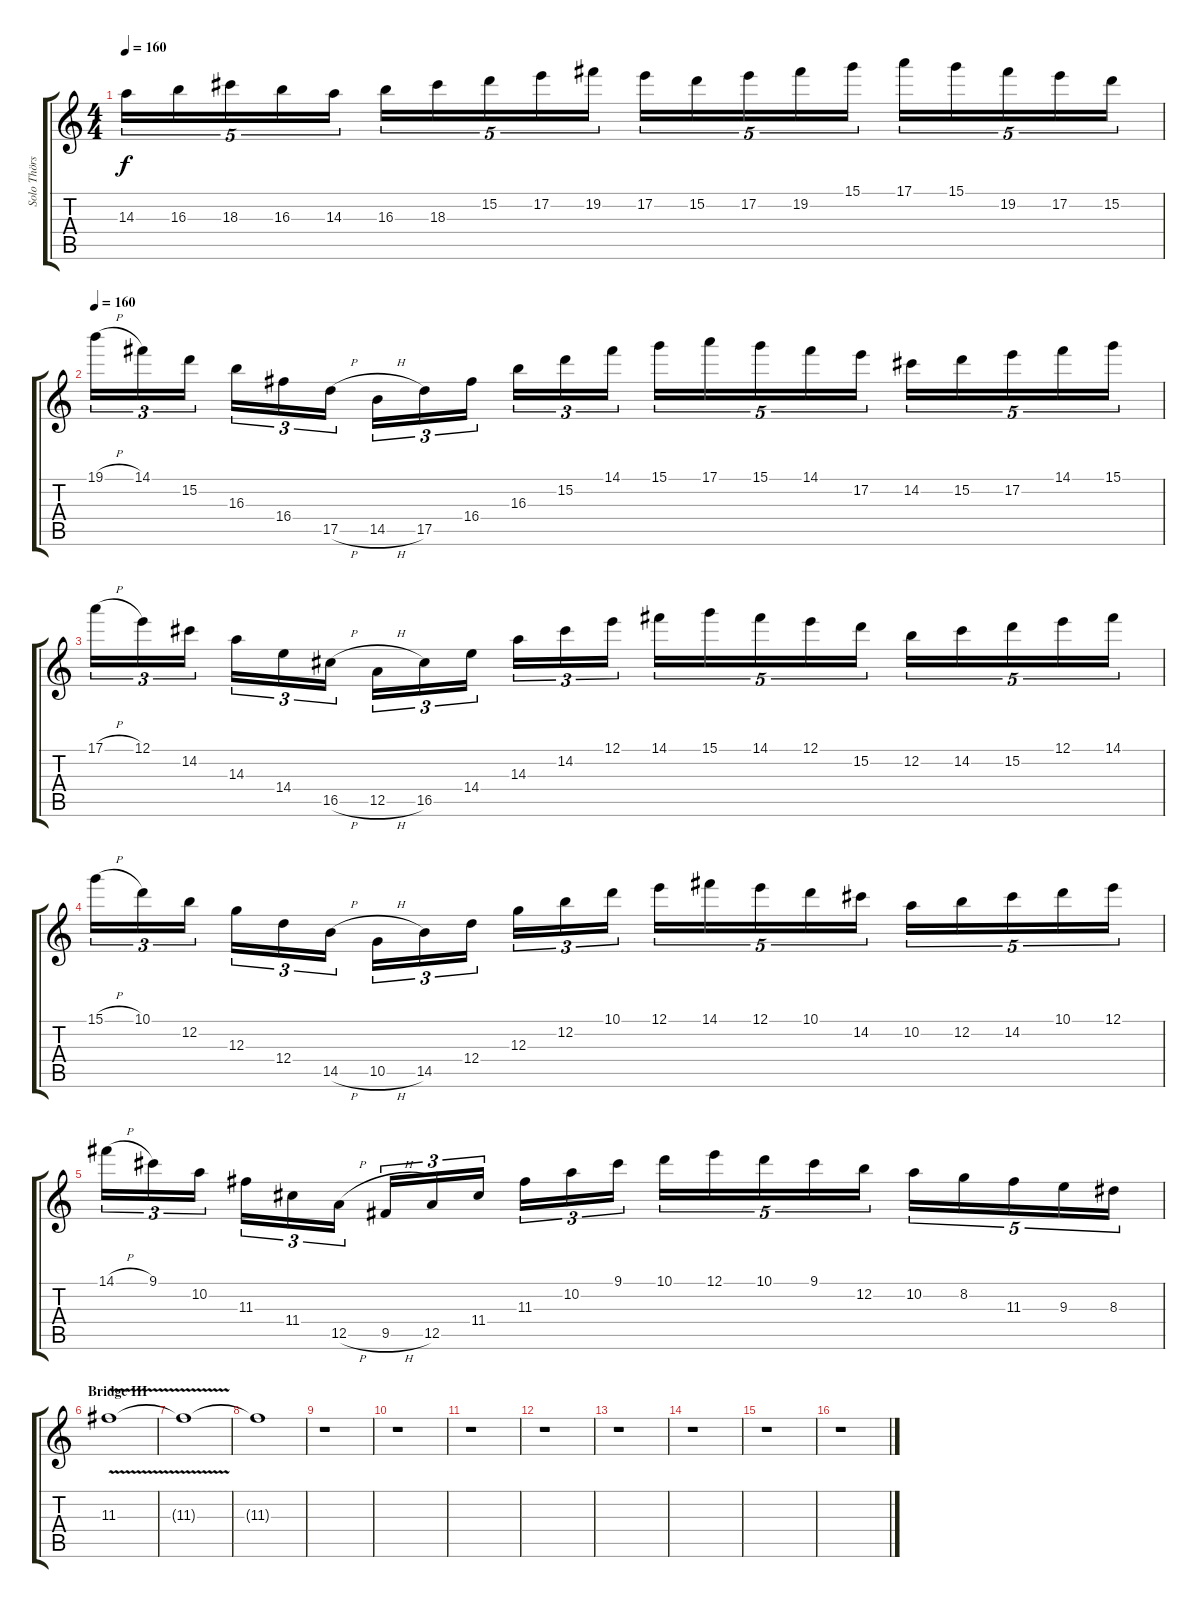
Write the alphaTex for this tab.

\track ("Solo Thörsen" "Solo Thörs") {instrument distortionguitar}
\staff {score tabs}
\tuning (E4 B3 G3 D3 A2 E2) {hide}
\ts (4 4)
\tempo 160
\clef g2
\ks c
14.3.16{tu (5 4) dy f} 16.3.16{tu (5 4)} 18.3.16{tu (5 4)} 16.3.16{tu (5 4)} 14.3.16{tu (5 4)} 16.3.16{tu (5 4)} 18.3.16{tu (5 4)} 15.2.16{tu (5 4)} 17.2.16{tu (5 4)} 19.2.16{tu (5 4)} 17.2.16{tu (5 4)} 15.2.16{tu (5 4)} 17.2.16{tu (5 4)} 19.2.16{tu (5 4)} 15.1.16{tu (5 4)} 17.1.16{tu (5 4)} 15.1.16{tu (5 4)} 19.2.16{tu (5 4)} 17.2.16{tu (5 4)} 15.2.16{tu (5 4)} |
\tempo 160
19.1{h}.16{tu (3 2)} 14.1.16{tu (3 2)} 15.2.16{tu (3 2)} 16.3.16{tu (3 2)} 16.4.16{tu (3 2)} 17.5{h}.16{tu (3 2)} 14.5{h}.16{tu (3 2)} 17.5.16{tu (3 2)} 16.4.16{tu (3 2)} 16.3.16{tu (3 2)} 15.2.16{tu (3 2)} 14.1.16{tu (3 2)} 15.1.16{tu (5 4)} 17.1.16{tu (5 4)} 15.1.16{tu (5 4)} 14.1.16{tu (5 4)} 17.2.16{tu (5 4)} 14.2.16{tu (5 4)} 15.2.16{tu (5 4)} 17.2.16{tu (5 4)} 14.1.16{tu (5 4)} 15.1.16{tu (5 4)} |
17.1{h}.16{tu (3 2)} 12.1.16{tu (3 2)} 14.2.16{tu (3 2)} 14.3.16{tu (3 2)} 14.4.16{tu (3 2)} 16.5{h}.16{tu (3 2)} 12.5{h}.16{tu (3 2)} 16.5.16{tu (3 2)} 14.4.16{tu (3 2)} 14.3.16{tu (3 2)} 14.2.16{tu (3 2)} 12.1.16{tu (3 2)} 14.1.16{tu (5 4)} 15.1.16{tu (5 4)} 14.1.16{tu (5 4)} 12.1.16{tu (5 4)} 15.2.16{tu (5 4)} 12.2.16{tu (5 4)} 14.2.16{tu (5 4)} 15.2.16{tu (5 4)} 12.1.16{tu (5 4)} 14.1.16{tu (5 4)} |
15.1{h}.16{tu (3 2)} 10.1.16{tu (3 2)} 12.2.16{tu (3 2)} 12.3.16{tu (3 2)} 12.4.16{tu (3 2)} 14.5{h}.16{tu (3 2)} 10.5{h}.16{tu (3 2)} 14.5.16{tu (3 2)} 12.4.16{tu (3 2)} 12.3.16{tu (3 2)} 12.2.16{tu (3 2)} 10.1.16{tu (3 2)} 12.1.16{tu (5 4)} 14.1.16{tu (5 4)} 12.1.16{tu (5 4)} 10.1.16{tu (5 4)} 14.2.16{tu (5 4)} 10.2.16{tu (5 4)} 12.2.16{tu (5 4)} 14.2.16{tu (5 4)} 10.1.16{tu (5 4)} 12.1.16{tu (5 4)} |
14.1{h}.16{tu (3 2)} 9.1.16{tu (3 2)} 10.2.16{tu (3 2)} 11.3.16{tu (3 2)} 11.4.16{tu (3 2)} 12.5{h}.16{tu (3 2)} 9.5{h}.16{tu (3 2)} 12.5.16{tu (3 2)} 11.4.16{tu (3 2)} 11.3.16{tu (3 2)} 10.2.16{tu (3 2)} 9.1.16{tu (3 2)} 10.1.16{tu (5 4)} 12.1.16{tu (5 4)} 10.1.16{tu (5 4)} 9.1.16{tu (5 4)} 12.2.16{tu (5 4)} 10.2.16{tu (5 4)} 8.2.16{tu (5 4)} 11.3.16{tu (5 4)} 9.3.16{tu (5 4)} 8.3.16{tu (5 4)} |
\section ("" "Bridge III")
11.3{v}.1{volume 0 balance 6} |
11.3{t}.1 |
11.3{t}.1 |
r.1 |
r.1 |
r.1 |
r.1 |
r.1 |
r.1 |
r.1 |
r.1
